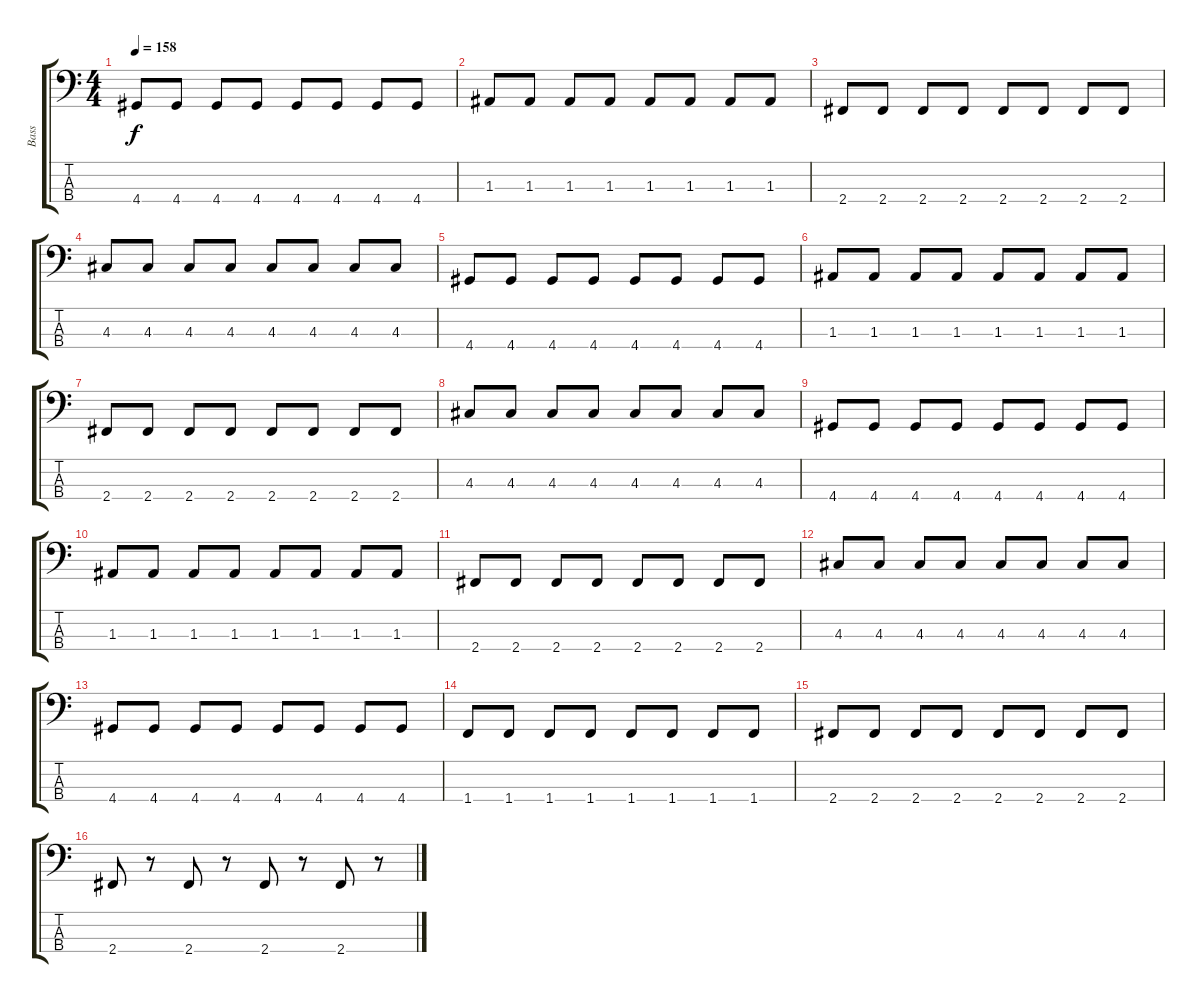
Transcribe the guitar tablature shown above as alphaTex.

\track ("Bass" "Bass") {instrument electricbassfinger}
\staff {score tabs}
\tuning (G2 D2 A1 E1) {hide}
\ts (4 4)
\tempo 158
\clef f4
\ks c
4.4.8{dy f} 4.4.8 4.4.8 4.4.8 4.4.8 4.4.8 4.4.8 4.4.8 |
1.3.8 1.3.8 1.3.8 1.3.8 1.3.8 1.3.8 1.3.8 1.3.8 |
2.4.8 2.4.8 2.4.8 2.4.8 2.4.8 2.4.8 2.4.8 2.4.8 |
4.3.8 4.3.8 4.3.8 4.3.8 4.3.8 4.3.8 4.3.8 4.3.8 |
4.4.8 4.4.8 4.4.8 4.4.8 4.4.8 4.4.8 4.4.8 4.4.8 |
1.3.8 1.3.8 1.3.8 1.3.8 1.3.8 1.3.8 1.3.8 1.3.8 |
2.4.8 2.4.8 2.4.8 2.4.8 2.4.8 2.4.8 2.4.8 2.4.8 |
4.3.8 4.3.8 4.3.8 4.3.8 4.3.8 4.3.8 4.3.8 4.3.8 |
4.4.8 4.4.8 4.4.8 4.4.8 4.4.8 4.4.8 4.4.8 4.4.8 |
1.3.8 1.3.8 1.3.8 1.3.8 1.3.8 1.3.8 1.3.8 1.3.8 |
2.4.8 2.4.8 2.4.8 2.4.8 2.4.8 2.4.8 2.4.8 2.4.8 |
4.3.8 4.3.8 4.3.8 4.3.8 4.3.8 4.3.8 4.3.8 4.3.8 |
4.4.8 4.4.8 4.4.8 4.4.8 4.4.8 4.4.8 4.4.8 4.4.8 |
1.4.8 1.4.8 1.4.8 1.4.8 1.4.8 1.4.8 1.4.8 1.4.8 |
2.4.8 2.4.8 2.4.8 2.4.8 2.4.8 2.4.8 2.4.8 2.4.8 |
2.4.8 r.8 2.4.8 r.8 2.4.8 r.8 2.4.8 r.8
